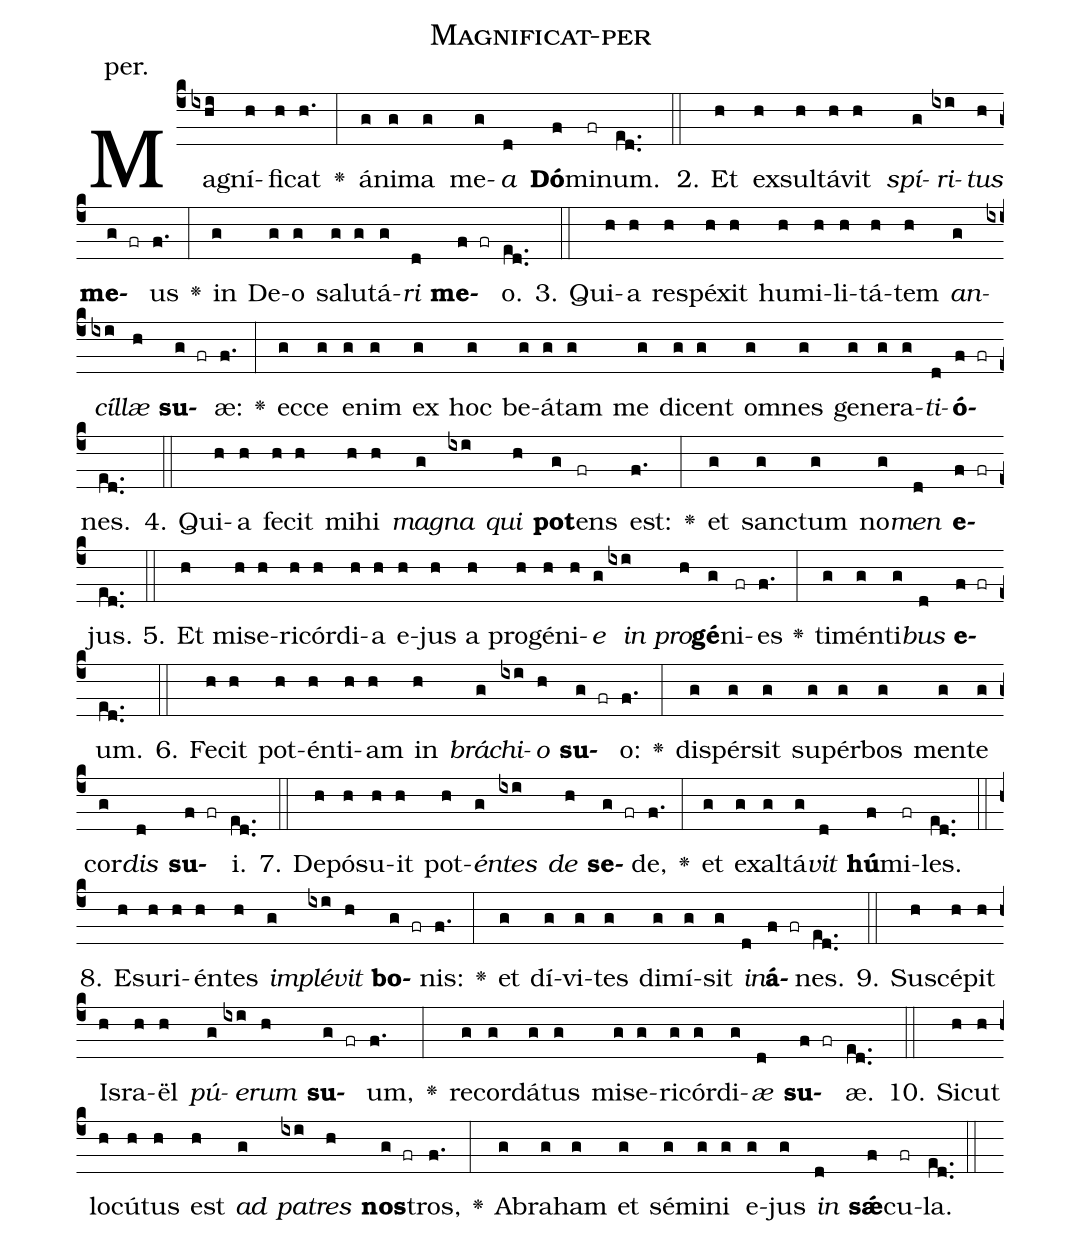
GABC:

name: Magnificat-per;
annotation: per.;
%%
(c4)Ma(ixhi)gní(h)fi(h)cat(h.) <v>\greheightstar</v>(:) á(g)ni(g)ma(g) me(g)<i>a</i>(d) <b>Dó</b>(f)mi(fr)num.(ed..) (::)
2. Et(h) ex(h)sul(h)tá(h)vit(h) <i>spí</i>(g)<i>ri</i>(ixi)<i>tus</i>(h) <b>me</b>(g fr)us(f.) <v>\greheightstar</v>(:) in(g) De(g)o(g) sa(g)lu(g)tá(g)<i>ri</i>(d) <b>me</b>(f fr)o.(ed..) (::)
3. Qui(h)a(h) re(h)spé(h)xit(h) hu(h)mi(h)li(h)tá(h)tem(h) <i>an</i>(g)<i>cíl</i>(ixi)<i>læ</i>(h) <b>su</b>(g fr)æ:(f.) <v>\greheightstar</v>(:) ec(g)ce(g) e(g)nim(g) ex(g) hoc(g) be(g)á(g)tam(g) me(g) di(g)cent(g) om(g)nes(g) ge(g)ne(g)ra(g)<i>ti</i>(d)<b>ó</b>(f fr)nes.(ed..) (::)
4. Qui(h)a(h) fe(h)cit(h) mi(h)hi(h) <i>ma</i>(g)<i>gna</i>(ixi) <i>qui</i>(h) <b>pot</b>(g)ens(fr) est:(f.) <v>\greheightstar</v>(:) et(g) sanc(g)tum(g) no(g)<i>men</i>(d) <b>e</b>(f fr)jus.(ed..) (::)
5. Et(h) mi(h)se(h)ri(h)cór(h)di(h)a(h) e(h)jus(h) a(h) pro(h)gé(h)ni(h)<i>e</i>(g) <i>in</i>(ixi) <i>pro</i>(h)<b>gé</b>(g)ni(fr)es(f.) <v>\greheightstar</v>(:) ti(g)mén(g)ti(g)<i>bus</i>(d) <b>e</b>(f fr)um.(ed..) (::)
6. Fe(h)cit(h) pot(h)én(h)ti(h)am(h) in(h) <i>brá</i>(g)<i>chi</i>(ixi)<i>o</i>(h) <b>su</b>(g fr)o:(f.) <v>\greheightstar</v>(:) di(g)spér(g)sit(g) su(g)pér(g)bos(g) men(g)te(g) cor(g)<i>dis</i>(d) <b>su</b>(f fr)i.(ed..) (::)
7. De(h)pó(h)su(h)it(h) pot(h)<i>én</i>(g)<i>tes</i>(ixi) <i>de</i>(h) <b>se</b>(g fr)de,(f.) <v>\greheightstar</v>(:) et(g) ex(g)al(g)tá(g)<i>vit</i>(d) <b>hú</b>(f)mi(fr)les.(ed..) (::)
8. E(h)su(h)ri(h)én(h)tes(h) <i>im</i>(g)<i>plé</i>(ixi)<i>vit</i>(h) <b>bo</b>(g fr)nis:(f.) <v>\greheightstar</v>(:) et(g) dí(g)vi(g)tes(g) di(g)mí(g)sit(g) <i>in</i>(d)<b>á</b>(f fr)nes.(ed..) (::)
9. Su(h)scé(h)pit(h) Is(h)ra(h)ël(h) <i>pú</i>(g)<i>e</i>(ixi)<i>rum</i>(h) <b>su</b>(g fr)um,(f.) <v>\greheightstar</v>(:) re(g)cor(g)dá(g)tus(g) mi(g)se(g)ri(g)cór(g)di(g)<i>æ</i>(d) <b>su</b>(f fr)æ.(ed..) (::)
10. Sic(h)ut(h) lo(h)cú(h)tus(h) est(h) <i>ad</i>(g) <i>pa</i>(ixi)<i>tres</i>(h) <b>nos</b>(g fr)tros,(f.) <v>\greheightstar</v>(:) A(g)bra(g)ham(g) et(g) sé(g)mi(g)ni(g) e(g)jus(g) <i>in</i>(d) <b>sǽ</b>(f)cu(fr)la.(ed..) (::)
